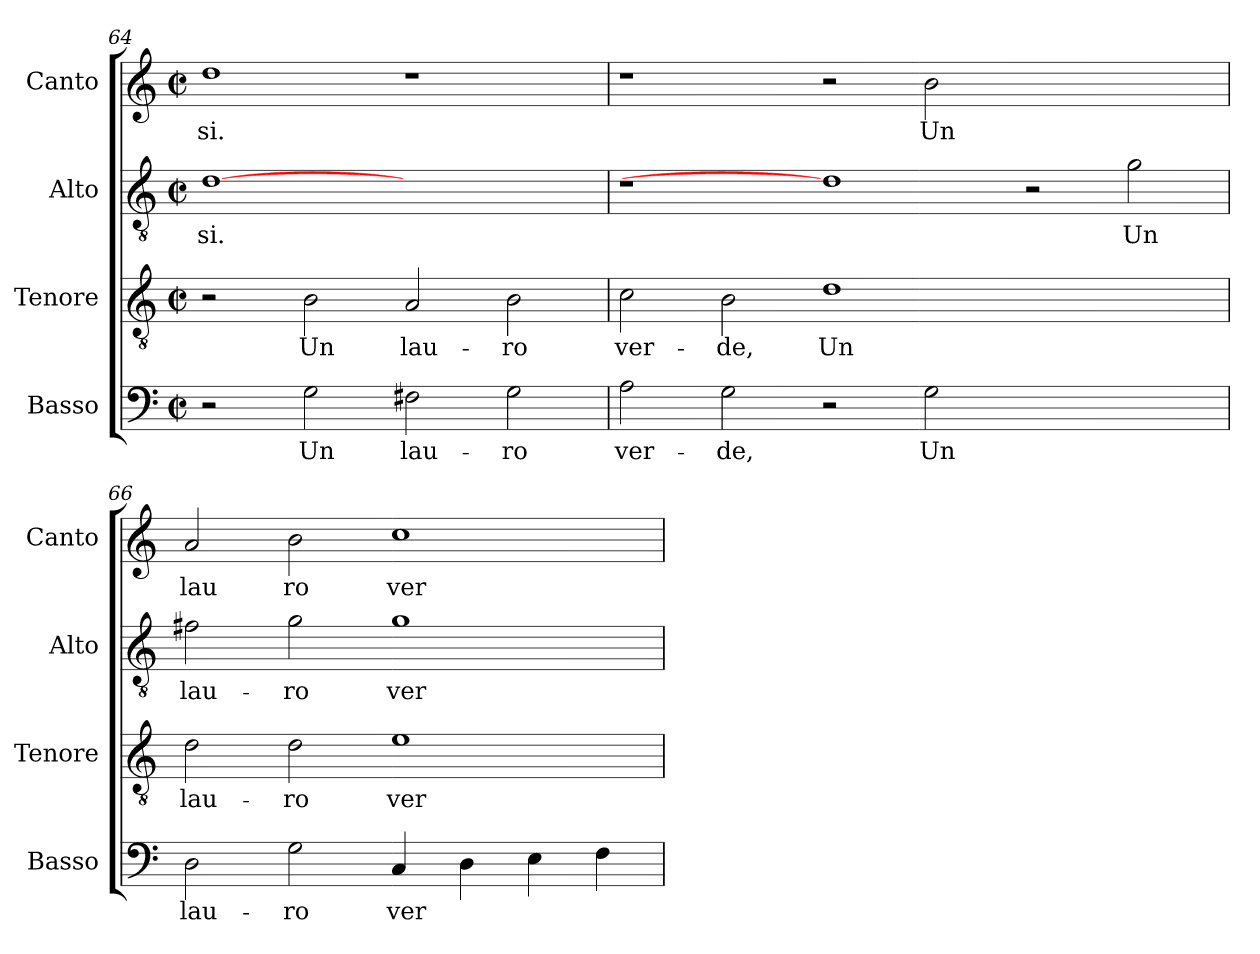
**kern	**text	**kern	**text	**kern	**text	**kern	**text
*part4	*part4	*part3	*part3	*part2	*part2	*part1	*part1
*staff4	*staff4	*staff3	*staff3	*staff2	*staff2	*staff1	*staff1
*I"Basso	*	*I"Tenore	*	*I"Alto	*	*I"Canto	*
*I'Basso	*	*I'Tenore	*	*I'Alto	*	*I'Canto	*
*clefF4	*	*clefGv2	*	*clefGv2	*	*clefG2	*
*k[]	*	*k[]	*	*k[]	*	*k[]	*
*C:	*	*C:	*	*C:	*	*C:	*
*M2/2	*	*M2/2	*	*M2/2	*	*M2/2	*
*met(c|)	*	*met(c|)	*	*met(c|)	*	*met(c|)	*
=64	=64	=64	=64	=64	=64	=64	=64
!	!	!	!	!	!LO:LY:b:cj	!	!LO:LY:b:cj
2r	.	2r	.	[1d	-si.	1dd	si.
!	!LO:LY:b:cj	!	!LO:LY:b:cj	!	!	!	!
2G\	Un	2B\	Un	.	.	.	.
!	!LO:LY:b:cj	!	!LO:LY:b:cj	!	!	!	!
2F#X\	lau-	2A/	lau-	1ryy	.	1r	.
!	!LO:LY:b:cj	!	!LO:LY:b:cj	!	!	!	!
2G\	-ro	2B\	-ro	.	.	.	.
=65	=65	=65	=65	=65	=65	=65	=65
!	!LO:LY:b:cj	!	!LO:LY:b:cj	!	!	!	!
2A\	ver-	2c\	ver-	1r	.	1r	.
!	!LO:LY:b:cj	!	!LO:LY:b:cj	!	!	!	!
2G\	-de,	2B\	-de,	.	.	.	.
!	!	!	!LO:LY:b:cj	!	!	!	!
2r	.	1d	Un	1d]	.	2r	.
!	!LO:LY:b:cj	!	!	!	!	!	!LO:LY:b:cj
2G\	Un	.	.	.	.	2b\	Un
1ryy	.	1ryy	.	2r	.	1ryy	.
!	!	!	!	!	!LO:LY:b:cj	!	!
.	.	.	.	2g\	Un	.	.
=66	=66	=66	=66	=66	=66	=66	=66
!	!LO:LY:b:cj	!	!LO:LY:b:cj	!	!LO:LY:b:cj	!	!LO:LY:b:cj
2D\	lau-	2d\	lau-	2f#X\	lau-	2a/	lau
!	!LO:LY:b:cj	!	!LO:LY:b:cj	!	!LO:LY:b:cj	!	!LO:LY:b:cj
2G\	-ro	2d\	-ro	2g\	-ro	2b\	ro
!	!LO:LY:b:cj	!	!LO:LY:b:cj	!	!LO:LY:b:cj	!	!LO:LY:b:cj
4C/	ver-	1e	ver-	1g	ver-	1cc	ver
!	!LO:LY:b:cj	!	!	!	!	!	!
4D\	--	.	.	.	.	.	.
!	!LO:LY:b:cj	!	!	!	!	!	!
4E\	--	.	.	.	.	.	.
!	!LO:LY:b:cj	!	!	!	!	!	!
4F\	--	.	.	.	.	.	.
=	=	=	=	=	=	=	=
*-	*-	*-	*-	*-	*-	*-	*-
